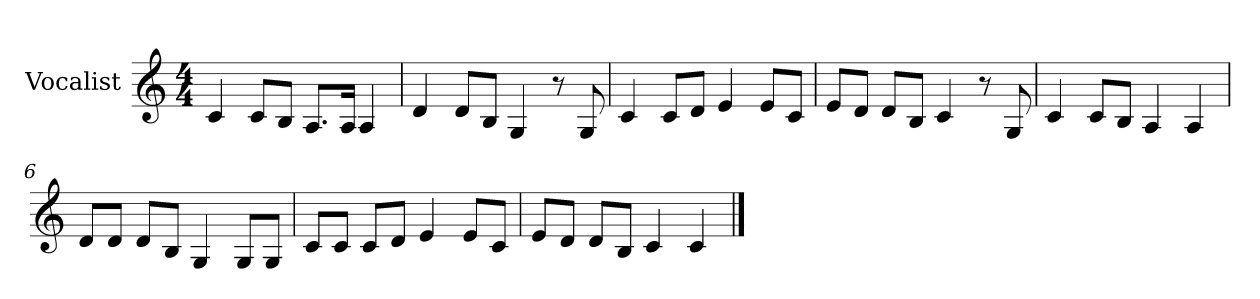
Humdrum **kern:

**kern
*part1
*staff1
*I"Vocalist
*k[]
*C:
*M4/4
=1
4c
8cL
8BJ
8.AL
16AJk
4A
=2
4d
8dL
8BJ
4G
8r
8G
=3
4c
8cL
8dJ
4e
8eL
8cJ
=4
8eL
8dJ
8dL
8BJ
4c
8r
8G
=5
4c
8cL
8BJ
4A
4A
=6
8dL
8dJ
8dL
8BJ
4G
8GL
8GJ
=7
8cL
8cJ
8cL
8dJ
4e
8eL
8cJ
=8
8eL
8dJ
8dL
8BJ
4c
4c
==
*-
